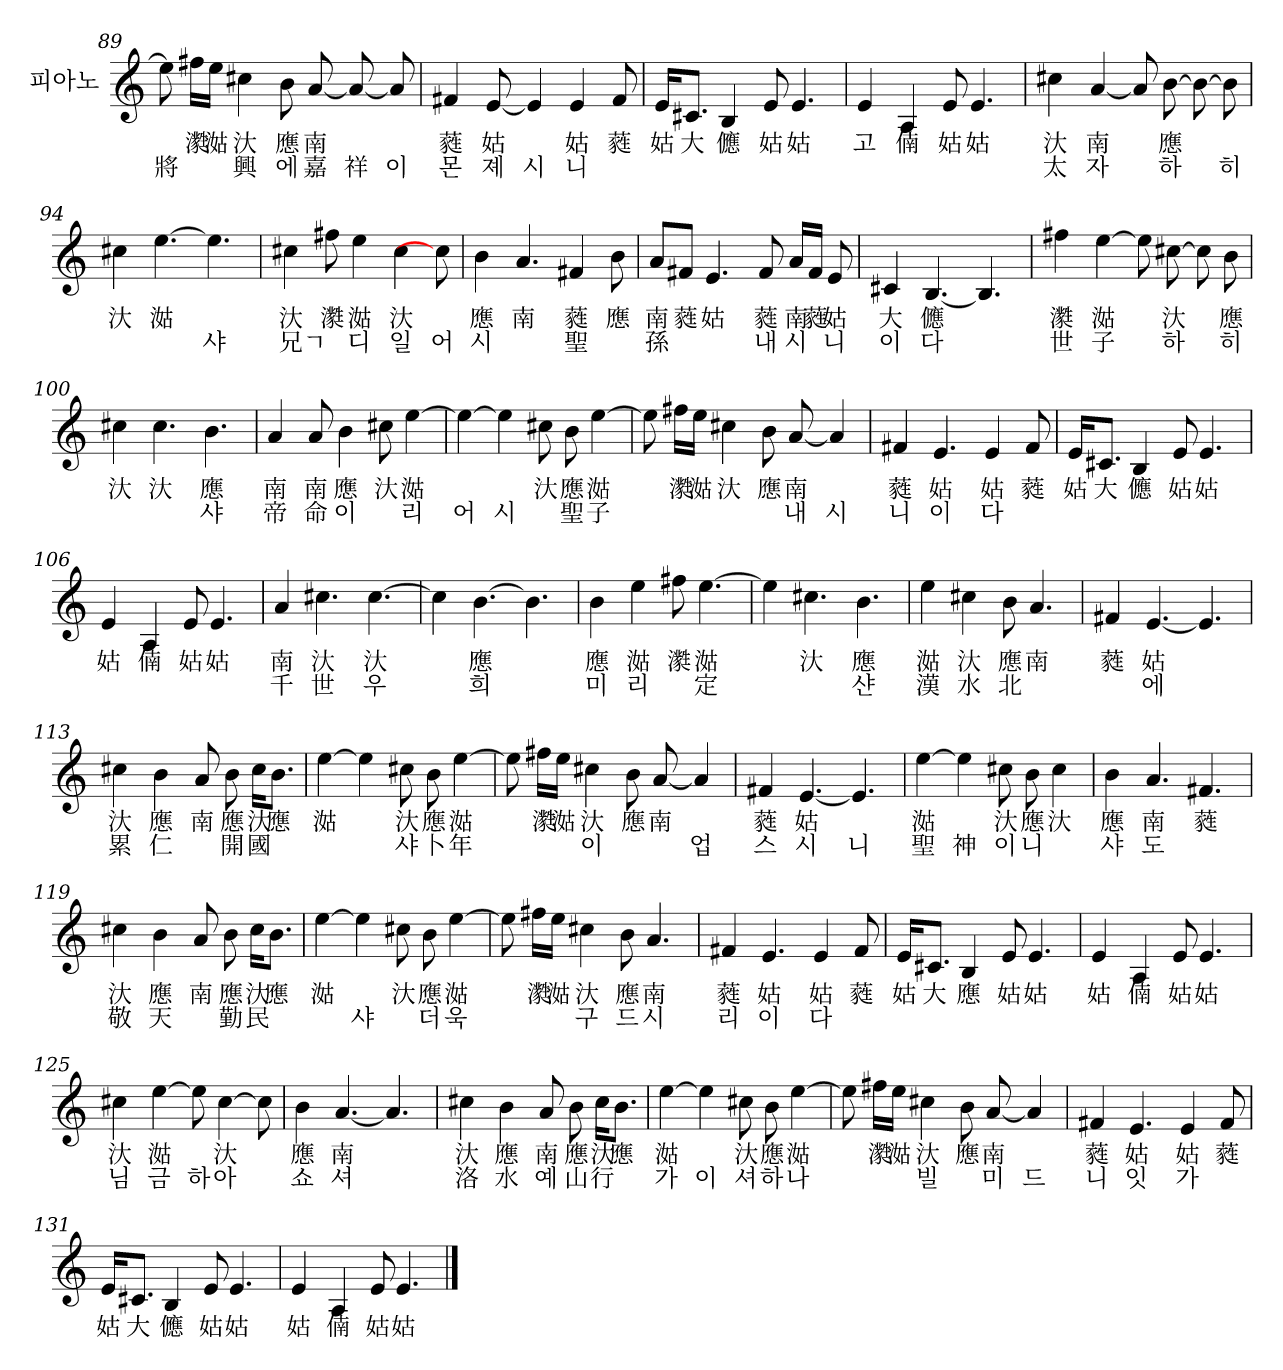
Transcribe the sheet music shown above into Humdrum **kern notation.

**kern	**text	**text
*part1	*part1	*part1
*staff1	*staff1	*staff1
*I"피아노	*	*
*clefG2	*	*
*k[]	*	*
=89	=89	=89
!	!	!LO:LY:b
8ee\]	.	將
!	!LO:LY:b	!
16ff#X\LL	㶋	.
!	!LO:LY:b	!
16ee\JJ	㴌	.
!	!LO:LY:b	!LO:LY:b
4cc#X\	汏	興
!	!LO:LY:b	!LO:LY:b
8b\	應	에
!	!LO:LY:b	!LO:LY:b
[8a/	南	嘉
!	!	!LO:LY:b
8a/_	.	祥
!	!	!LO:LY:b
8a/]	.	이
=90	=90	=90
!	!LO:LY:b	!LO:LY:b
4f#X/	蕤	몬
!	!LO:LY:b	!LO:LY:b
[8e/	姑	졔
!	!	!LO:LY:b
4e/]	.	시
!	!LO:LY:b	!LO:LY:b
4e/	姑	니
!	!LO:LY:b	!
8f#/	蕤	.
=91	=91	=91
!	!LO:LY:b	!
16e/KL	姑	.
!	!LO:LY:b	!
8.c#X/J	大	.
!	!LO:LY:b	!
4B/	㒣	.
!	!LO:LY:b	!
8e/	姑	.
!	!LO:LY:b	!
4.e/	姑	.
=92	=92	=92
!	!LO:LY:b	!
4e/	고	.
!	!LO:LY:b	!
4A/	㑲	.
!	!LO:LY:b	!
8e/	姑	.
!	!LO:LY:b	!
4.e/	姑	.
=93	=93	=93
!	!LO:LY:b	!LO:LY:b
4cc#X\	汏	太
!	!LO:LY:b	!LO:LY:b
[4a/	南	자
!	!	!LO:LY:b
8a/]	.	.
!	!LO:LY:b	!LO:LY:b
[8b\	應	하
!	!	!LO:LY:b
8b\_	.	.
!	!	!LO:LY:b
8b\]	.	히
=94	=94	=94
!	!LO:LY:b	!LO:LY:b
4cc#X\	汏	.
!	!LO:LY:b	!LO:LY:b
[4.ee\	㴌	.
!	!	!LO:LY:b
4.ee\]	.	샤
=95	=95	=95
!	!LO:LY:b	!LO:LY:b
4cc#X\	汏	兄ㄱ
!	!LO:LY:b	!LO:LY:b
8ff#X\	㶋	.
!	!LO:LY:b	!LO:LY:b
4ee\	㴌	디
!	!LO:LY:b	!LO:LY:b
4cc#\	汏	일
!	!	!LO:LY:b
8cc#\]	.	어
=96	=96	=96
!	!LO:LY:b	!LO:LY:b
4b\	應	시
!	!LO:LY:b	!LO:LY:b
4.a/	南	.
!	!LO:LY:b	!LO:LY:b
4f#X/	蕤	聖
!	!LO:LY:b	!
8b\	應	.
=97	=97	=97
!	!LO:LY:b	!LO:LY:b
8a/L	南	孫
!	!LO:LY:b	!
8f#X/J	蕤	.
!	!LO:LY:b	!LO:LY:b
4.e/	姑	.
!	!LO:LY:b	!LO:LY:b
8f#/	蕤	내
!	!LO:LY:b	!LO:LY:b
16a/LL	南	시
!	!LO:LY:b	!
16f#/JJ	蕤	.
!	!LO:LY:b	!LO:LY:b
8e/	姑	니
=98	=98	=98
!	!LO:LY:b	!LO:LY:b
4c#X/	大	이
!	!LO:LY:b	!LO:LY:b
[4.B/	㒣	다
4.B/]	.	.
=99	=99	=99
!	!LO:LY:b	!LO:LY:b
4ff#X\	㶋	世
!	!LO:LY:b	!LO:LY:b
[4ee\	㴌	子
!	!	!LO:LY:b
8ee\]	.	.
!	!LO:LY:b	!LO:LY:b
[8cc#X\	汏	하
!	!	!LO:LY:b
8cc#\]	.	.
!	!LO:LY:b	!LO:LY:b
8b\	應	히
=100	=100	=100
!	!LO:LY:b	!LO:LY:b
4cc#X\	汏	.
!	!LO:LY:b	!LO:LY:b
4.cc#\	汏	.
!	!LO:LY:b	!LO:LY:b
4.b\	應	샤
=101	=101	=101
!	!LO:LY:b	!LO:LY:b
4a/	南	帝
!	!LO:LY:b	!LO:LY:b
8a/	南	命
!	!LO:LY:b	!LO:LY:b
4b\	應	이
!	!LO:LY:b	!LO:LY:b
8cc#X\	汏	.
!	!LO:LY:b	!LO:LY:b
[4ee\	㴌	리
=102	=102	=102
!	!	!LO:LY:b
4ee\_	.	어
!	!	!LO:LY:b
4ee\]	.	시
!	!LO:LY:b	!LO:LY:b
8cc#X\	汏	.
!	!LO:LY:b	!LO:LY:b
8b\	應	聖
!	!LO:LY:b	!LO:LY:b
[4ee\	㴌	子
=103	=103	=103
8ee\]	.	.
!	!LO:LY:b	!
16ff#X\LL	㶋	.
!	!LO:LY:b	!
16ee\JJ	㴌	.
!	!LO:LY:b	!LO:LY:b
4cc#X\	汏	.
!	!LO:LY:b	!
8b\	應	.
!	!LO:LY:b	!LO:LY:b
[8a/	南	내
!	!	!LO:LY:b
4a/]	.	시
=104	=104	=104
!	!LO:LY:b	!LO:LY:b
4f#X/	蕤	니
!	!LO:LY:b	!LO:LY:b
4.e/	姑	이
!	!LO:LY:b	!LO:LY:b
4e/	姑	다
!	!LO:LY:b	!
8f#/	蕤	.
=105	=105	=105
!	!LO:LY:b	!
16e/KL	姑	.
!	!LO:LY:b	!
8.c#X/J	大	.
!	!LO:LY:b	!
4B/	㒣	.
!	!LO:LY:b	!
8e/	姑	.
!	!LO:LY:b	!
4.e/	姑	.
=106	=106	=106
!	!LO:LY:b	!
4e/	姑	.
!	!LO:LY:b	!
4A/	㑲	.
!	!LO:LY:b	!
8e/	姑	.
!	!LO:LY:b	!
4.e/	姑	.
=107	=107	=107
!	!LO:LY:b	!LO:LY:b
4a/	南	千
!	!LO:LY:b	!LO:LY:b
4.cc#X\	汏	世
!	!LO:LY:b	!LO:LY:b
[4.cc#\	汏	우
=108	=108	=108
4cc#\]	.	.
!	!LO:LY:b	!LO:LY:b
[4.b\	應	희
4.b\]	.	.
=109	=109	=109
!	!LO:LY:b	!LO:LY:b
4b\	應	미
!	!LO:LY:b	!LO:LY:b
4ee\	㴌	리
!	!LO:LY:b	!
8ff#X\	㶋	.
!	!LO:LY:b	!LO:LY:b
[4.ee\	㴌	定
=110	=110	=110
4ee\]	.	.
!	!LO:LY:b	!LO:LY:b
4.cc#X\	汏	.
!	!LO:LY:b	!LO:LY:b
4.b\	應	샨
=111	=111	=111
!	!LO:LY:b	!LO:LY:b
4ee\	㴌	漢
!	!LO:LY:b	!LO:LY:b
4cc#X\	汏	水
!	!LO:LY:b	!LO:LY:b
8b\	應	北
!	!LO:LY:b	!
4.a/	南	.
=112	=112	=112
!	!LO:LY:b	!
4f#X/	蕤	.
!	!LO:LY:b	!LO:LY:b
[4.e/	姑	에
4.e/]	.	.
=113	=113	=113
!	!LO:LY:b	!LO:LY:b
4cc#X\	汏	累
!	!LO:LY:b	!LO:LY:b
4b\	應	仁
!	!LO:LY:b	!
8a/	南	.
!	!LO:LY:b	!LO:LY:b
8b\	應	開
!	!LO:LY:b	!LO:LY:b
16cc#\KL	汏	國
!	!LO:LY:b	!
8.b\J	應	.
=114	=114	=114
!	!LO:LY:b	!LO:LY:b
[4ee\	㴌	.
4ee\]	.	.
!	!LO:LY:b	!LO:LY:b
8cc#X\	汏	샤
!	!LO:LY:b	!LO:LY:b
8b\	應	卜
!	!LO:LY:b	!LO:LY:b
[4ee\	㴌	年
=115	=115	=115
8ee\]	.	.
!	!LO:LY:b	!
16ff#X\LL	㶋	.
!	!LO:LY:b	!
16ee\JJ	㴌	.
!	!LO:LY:b	!LO:LY:b
4cc#X\	汏	이
!	!LO:LY:b	!
8b\	應	.
!	!LO:LY:b	!LO:LY:b
[8a/	南	.
!	!	!LO:LY:b
4a/]	.	업
=116	=116	=116
!	!LO:LY:b	!LO:LY:b
4f#X/	蕤	스
!	!LO:LY:b	!LO:LY:b
[4.e/	姑	시
!	!	!LO:LY:b
4.e/]	.	니
=117	=117	=117
!	!LO:LY:b	!LO:LY:b
[4ee\	㴌	聖
!	!	!LO:LY:b
4ee\]	.	神
!	!LO:LY:b	!LO:LY:b
8cc#X\	汏	이
!	!LO:LY:b	!LO:LY:b
8b\	應	니
!	!LO:LY:b	!LO:LY:b
4cc#\	汏	.
=118	=118	=118
!	!LO:LY:b	!LO:LY:b
4b\	應	샤
!	!LO:LY:b	!LO:LY:b
4.a/	南	도
!	!LO:LY:b	!
4.f#X/	蕤	.
=119	=119	=119
!	!LO:LY:b	!LO:LY:b
4cc#X\	汏	敬
!	!LO:LY:b	!LO:LY:b
4b\	應	天
!	!LO:LY:b	!
8a/	南	.
!	!LO:LY:b	!LO:LY:b
8b\	應	勤
!	!LO:LY:b	!LO:LY:b
16cc#\KL	汏	民
!	!LO:LY:b	!
8.b\J	應	.
=120	=120	=120
!	!LO:LY:b	!LO:LY:b
[4ee\	㴌	.
!	!	!LO:LY:b
4ee\]	.	샤
!	!LO:LY:b	!LO:LY:b
8cc#X\	汏	.
!	!LO:LY:b	!LO:LY:b
8b\	應	더
!	!LO:LY:b	!LO:LY:b
[4ee\	㴌	욱
=121	=121	=121
8ee\]	.	.
!	!LO:LY:b	!
16ff#X\LL	㶋	.
!	!LO:LY:b	!
16ee\JJ	㴌	.
!	!LO:LY:b	!LO:LY:b
4cc#X\	汏	구
!	!LO:LY:b	!LO:LY:b
8b\	應	드
!	!LO:LY:b	!LO:LY:b
4.a/	南	시
=122	=122	=122
!	!LO:LY:b	!LO:LY:b
4f#X/	蕤	리
!	!LO:LY:b	!LO:LY:b
4.e/	姑	이
!	!LO:LY:b	!LO:LY:b
4e/	姑	다
!	!LO:LY:b	!
8f#/	蕤	.
=123	=123	=123
!	!LO:LY:b	!
16e/KL	姑	.
!	!LO:LY:b	!
8.c#X/J	大	.
!	!LO:LY:b	!
4B/	應	.
!	!LO:LY:b	!
8e/	姑	.
!	!LO:LY:b	!
4.e/	姑	.
=124	=124	=124
!	!LO:LY:b	!
4e/	姑	.
!	!LO:LY:b	!
4A/	㑲	.
!	!LO:LY:b	!
8e/	姑	.
!	!LO:LY:b	!
4.e/	姑	.
=125	=125	=125
!	!LO:LY:b	!LO:LY:b
4cc#X\	汏	님
!	!LO:LY:b	!LO:LY:b
[4ee\	㴌	금
!	!	!LO:LY:b
8ee\]	.	하
!	!LO:LY:b	!LO:LY:b
[4cc#\	汏	아
!	!	!LO:LY:b
8cc#\]	.	.
=126	=126	=126
!	!LO:LY:b	!LO:LY:b
4b\	應	쇼
!	!LO:LY:b	!LO:LY:b
[4.a/	南	셔
4.a/]	.	.
=127	=127	=127
!	!LO:LY:b	!LO:LY:b
4cc#X\	汏	洛
!	!LO:LY:b	!LO:LY:b
4b\	應	水
!	!LO:LY:b	!LO:LY:b
8a/	南	예
!	!LO:LY:b	!LO:LY:b
8b\	應	山
!	!LO:LY:b	!LO:LY:b
16cc#\KL	汏	行
!	!LO:LY:b	!
8.b\J	應	.
=128	=128	=128
!	!LO:LY:b	!LO:LY:b
[4ee\	㴌	가
!	!	!LO:LY:b
4ee\]	.	이
!	!LO:LY:b	!LO:LY:b
8cc#X\	汏	셔
!	!LO:LY:b	!LO:LY:b
8b\	應	하
!	!LO:LY:b	!LO:LY:b
[4ee\	㴌	나
=129	=129	=129
8ee\]	.	.
!	!LO:LY:b	!
16ff#X\LL	㶋	.
!	!LO:LY:b	!
16ee\JJ	㴌	.
!	!LO:LY:b	!LO:LY:b
4cc#X\	汏	빌
!	!LO:LY:b	!
8b\	應	.
!	!LO:LY:b	!LO:LY:b
[8a/	南	미
!	!	!LO:LY:b
4a/]	.	드
=130	=130	=130
!	!LO:LY:b	!LO:LY:b
4f#X/	蕤	니
!	!LO:LY:b	!LO:LY:b
4.e/	姑	잇
!	!LO:LY:b	!LO:LY:b
4e/	姑	가
!	!LO:LY:b	!
8f#/	蕤	.
=131	=131	=131
!	!LO:LY:b	!
16e/KL	姑	.
!	!LO:LY:b	!
8.c#X/J	大	.
!	!LO:LY:b	!
4B/	㒣	.
!	!LO:LY:b	!
8e/	姑	.
!	!LO:LY:b	!
4.e/	姑	.
=132	=132	=132
!	!LO:LY:b	!
4e/	姑	.
!	!LO:LY:b	!
4A/	㑲	.
!	!LO:LY:b	!
8e/	姑	.
!	!LO:LY:b	!
4.e/	姑	.
==	==	==
*-	*-	*-
